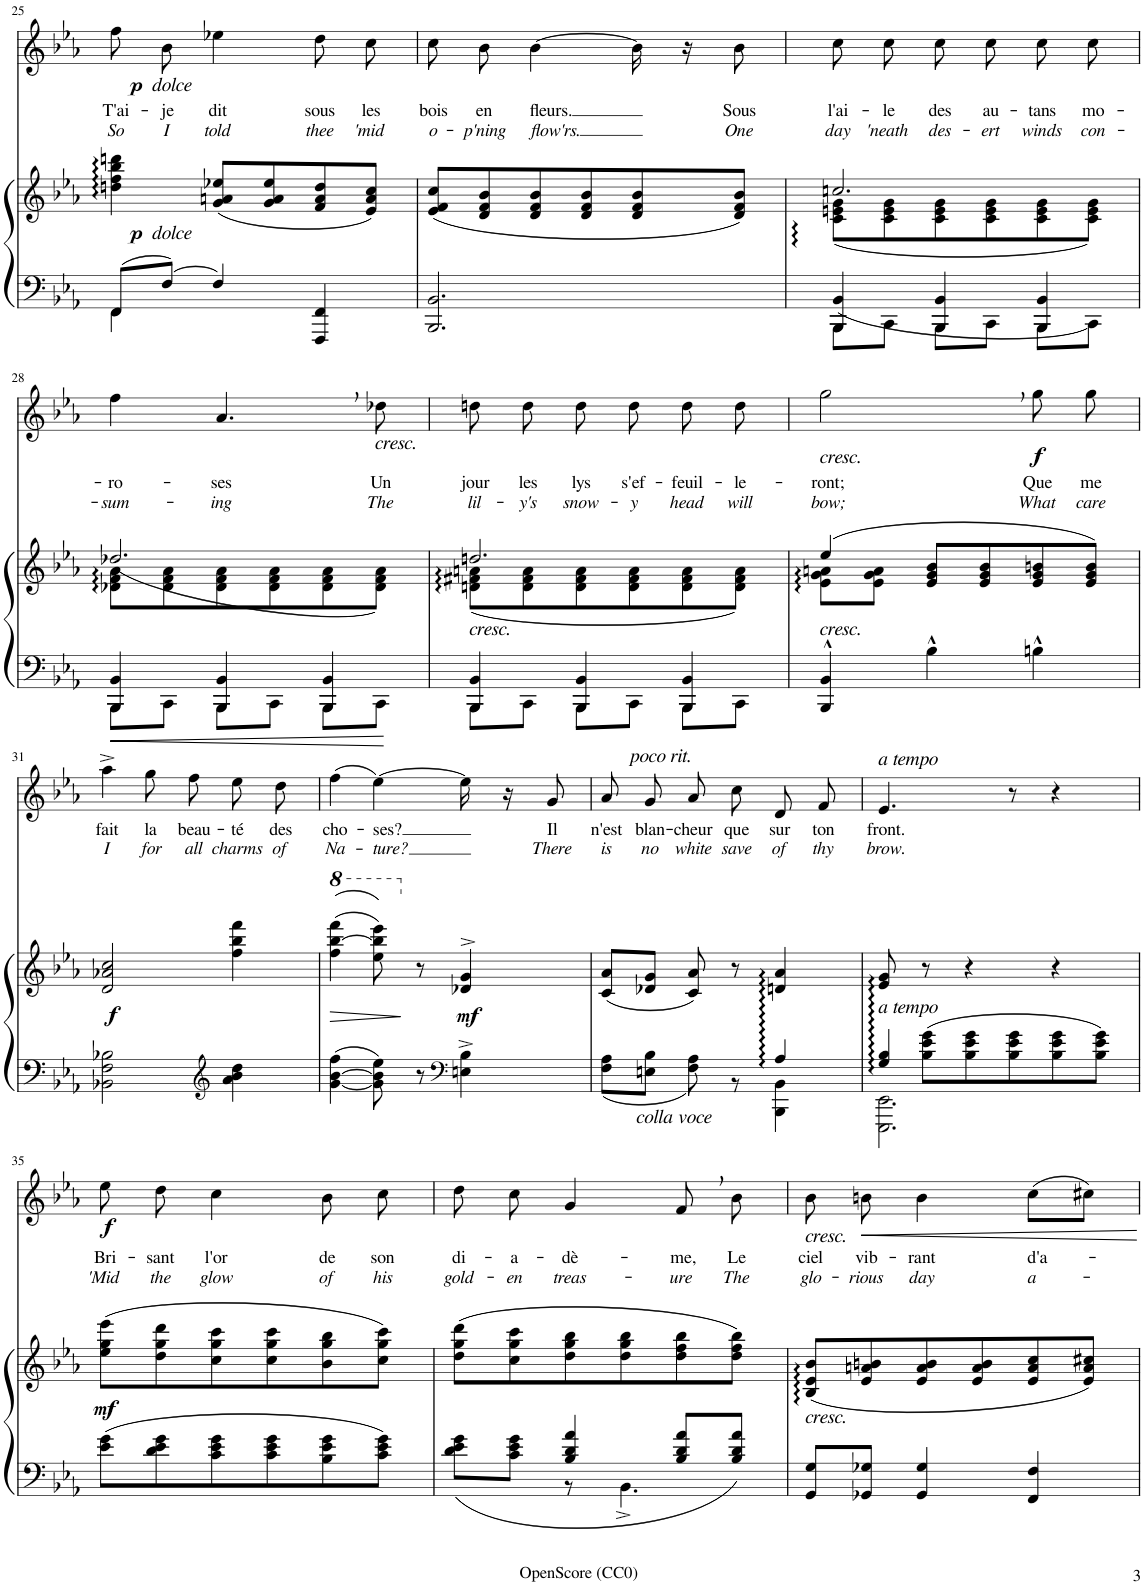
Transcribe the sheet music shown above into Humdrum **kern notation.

**kern	**kern	**dynam	**kern	**text	**text	**dynam
*part2	*part2	*part2	*part1	*part1	*part1	*part1
*staff3	*staff2	*staff2/3	*staff1	*staff1	*staff1	*staff1
*I"Piano	*	*	*I"Voice	*	*	*
*I'Pno	*	*	*	*	*	*
!!LO:PB:g=z
*clefF4	*clefG2	*	*clefG2	*	*	*
*k[b-e-a-]	*k[b-e-a-]	*	*k[b-e-a-]	*	*	*
*M3/4	*M3/4	*	*M3/4	*	*	*
=25	=25	=25	=25	=25	=25	=25
*^	*	*	*	*	*	*
!	!	!	!LO:DY:b	!	!LO:LY:b	!LO:LY:b	!
!	!	!	!LO:DY:n=1:b	!	!	!	!LO:DY:b
!	!	!	!	!	!	!	!LO:DY:n=1:b
8FF/L	4FF\	4ddn\ 4ff\ 4bb-\ 4dddn\	p other-dynamics	8ff\	T'ai-	So	p other-dynamics
!	!	!	!	!	!LO:LY:b	!LO:LY:b	!
[8F/J	.	.	.	8b-\	-je	I	.
!	!	!	!	!	!LO:LY:b	!LO:LY:b	!
4F/]	2ryy	(8g/ 8an/ 8ee-X/L	.	4ee-X\	dit	told	.
.	.	8g/ 8a/ 8ee-/	.	.	.	.	.
!	!	!	!	!	!LO:LY:b	!LO:LY:b	!
4FFF/ 4FF/	.	8f/ 8a/ 8dd/	.	8dd\	sous	thee	.
!	!	!	!	!	!LO:LY:b	!LO:LY:b	!
.	.	8e-/ 8a/ 8cc/J)	.	8cc\	les	'mid	.
*v	*v	*	*	*	*	*	*
=26	=26	=26	=26	=26	=26	=26
!	!	!	!	!LO:LY:b	!LO:LY:b	!
2.BBB-/ 2.BB-/	(8e-/ 8f/ 8cc/L	.	8cc\	bois	o-	.
!	!	!	!	!LO:LY:b	!LO:LY:b	!
.	8d/ 8f/ 8b-/	.	8b-\	en	-p'ning	.
!	!	!	!	!LO:LY:b	!LO:LY:b	!
.	8d/ 8f/ 8b-/	.	[4b-\	fleurs.	flow'rs.	.
.	8d/ 8f/ 8b-/	.	.	.	.	.
.	8d/ 8f/ 8b-/	.	16b-\]	.	.	.
.	.	.	16r	.	.	.
!	!	!	!	!LO:LY:b	!LO:LY:b	!
.	8d/ 8f/ 8b-/J)	.	8b-\	Sous	One	.
=27	=27	=27	=27	=27	=27	=27
*^	*^	*	*	*	*	*
!	!	!	!	!	!	!LO:LY:b	!LO:LY:b	!
4BBB-/ 4BB-/	8BBB-\L	2.ccn/	(8c\ 8en\ 8g\L	.	8cc\	l'ai-	day	.
!	!	!	!	!	!	!LO:LY:b	!LO:LY:b	!
.	8CC\J	.	8c\ 8e\ 8g\	.	8cc\	-le	'neath	.
!	!	!	!	!	!	!LO:LY:b	!LO:LY:b	!
4BBB-/ 4BB-/	8BBB-\L	.	8c\ 8e\ 8g\	.	8cc\	des	des-	.
!	!	!	!	!	!	!LO:LY:b	!LO:LY:b	!
.	8CC\J	.	8c\ 8e\ 8g\	.	8cc\	au-	-ert	.
!	!	!	!	!	!	!LO:LY:b	!LO:LY:b	!
4BBB-/ 4BB-/	8BBB-\L	.	8c\ 8e\ 8g\	.	8cc\	-tans	winds	.
!	!	!	!	!	!	!LO:LY:b	!LO:LY:b	!
.	8CC\J	.	8c\ 8e\ 8g\J)	.	8cc\	mo-	con-	.
!!LO:LB:g=z
=28	=28	=28	=28	=28	=28	=28	=28	=28
!	!	!	!	!	!	!LO:LY:b	!LO:LY:b	!
4BBB-/ 4BB-/	8BBB-\L	(2.dd-X/	8d-X\ 8f\ 8a-\L	.	4ff\	-ro-	-sum-	.
.	8CC\J	.	8d-\ 8f\ 8a-\	.	.	.	.	.
!	!	!	!	!	!	!LO:LY:b	!LO:LY:b	!
4BBB-/ 4BB-/	8BBB-\L	.	8d-\ 8f\ 8a-\	.	4.a-,/	-ses	-ing	.
.	8CC\J	.	8d-\ 8f\ 8a-\	.	.	.	.	.
4BBB-/ 4BB-/	8BBB-\L	.	8d-\ 8f\ 8a-\	.	.	.	.	.
!	!	!	!	!	!LO:TX:b:i:t=cresc.	!	!	!
!	!	!	!	!	!	!LO:LY:b	!LO:LY:b	!
.	8CC\J	.	8d-\ 8f\ 8a-\J)	.	8dd-X\	Un	The	.
=29	=29	=29	=29	=29	=29	=29	=29	=29
!	!	!LO:TX:b:i:t=cresc.	!	!	!	!	!	!
!	!	!	!	!	!	!LO:LY:b	!LO:LY:b	!
4BBB-/ 4BB-/	8BBB-\L	2.ddn/	(8dn\ 8f#X\ 8an\L	.	8ddn\	jour	lil-	.
!	!	!	!	!	!	!LO:LY:b	!LO:LY:b	!
.	8CC\J	.	8d\ 8f#\ 8a\	.	8dd\	les	-y's	.
!	!	!	!	!	!	!LO:LY:b	!LO:LY:b	!
4BBB-/ 4BB-/	8BBB-\L	.	8d\ 8f#\ 8a\	.	8dd\	lys	snow-	.
!	!	!	!	!	!	!LO:LY:b	!LO:LY:b	!
.	8CC\J	.	8d\ 8f#\ 8a\	.	8dd\	s'ef-	-y	.
!	!	!	!	!	!	!LO:LY:b	!LO:LY:b	!
4BBB-/ 4BB-/	8BBB-\L	.	8d\ 8f#\ 8a\	.	8dd\	-feuil-	head	.
!	!	!	!	!	!	!LO:LY:b	!LO:LY:b	!
.	8CC\J	.	8d\ 8f#\ 8a\J)	.	8dd\	-le-	will	.
=30	=30	=30	=30	=30	=30	=30	=30	=30
!	!	!	!	!	!LO:TX:b:i:t=cresc.	!	!	!
!	!	!LO:TX:b:i:t=cresc.	!	!	!	!	!	!
!	!	!	!	!	!	!LO:LY:b	!LO:LY:b	!
*v	*v	*	*	*	*	*	*	*
4BBB-/^^ 4BB-/^^	(4ee-/	8e-\ 8g\ 8an\L	.	2gg,\	-ront;	bow;	.
.	.	8e-\ 8g\ 8a\J	.	.	.	.	.
4B-^^\	8e-/ 8g/ 8b-/L	2ryy	.	.	.	.	.
.	8e-/ 8g/ 8b-/	.	.	.	.	.	.
!	!	!	!	!	!LO:LY:b	!LO:LY:b	!LO:DY:b
4Bn^^\	8e-/ 8g/ 8bn/	.	.	8gg\	Que	What	f
!	!	!	!	!	!LO:LY:b	!LO:LY:b	!
.	8e-/ 8g/ 8b/J)	.	.	8gg\	me	care	.
*	*v	*v	*	*	*	*	*
!!LO:LB:g=z
=31	=31	=31	=31	=31	=31	=31
!	!	!LO:DY:b	!	!LO:LY:b	!LO:LY:b	!
2BB-X\ 2F\ 2B-X\	2d/ 2a-X/ 2cc/	f	4aa-^\	fait	I	.
!	!	!	!	!LO:LY:b	!LO:LY:b	!
.	.	.	8gg\	la	for	.
!	!	!	!	!LO:LY:b	!LO:LY:b	!
.	.	.	8ff\	beau-	all	.
*clefG2	*	*	*	*	*	*
!	!	!	!	!LO:LY:b	!LO:LY:b	!
4a-\ 4b-\ 4dd\	4ff\ 4bb-\ 4fff\	.	8ee-\	-té	charms	.
!	!	!	!	!LO:LY:b	!LO:LY:b	!
.	.	.	8dd\	des	of	.
=32	=32	=32	=32	=32	=32	=32
!	!	!LO:HP:b	!	!LO:LY:b	!LO:LY:b	!
[4g\ [4b-\ 4ff\	((4fff\ [4bbb-\ 4ffff\	>	(4ff\	cho-	Na-	.
*	*8va	*	*	*	*	*
!	!	!	!	!LO:LY:b	!LO:LY:b	!
8g\] 8b-\] 8ee-\	8eee-\ 8bbb-\] 8eeee-\))	.	[4ee-\)	-ses?	-ture?	.
*	*X8va	*	*	*	*	*
8r	8r	]	.	.	.	.
*clefF4	*	*	*	*	*	*
!	!	!LO:DY:b	!	!	!	!
4En\^ 4B-\^	4d-X/^> 4g/^>	mf	16ee-\]	.	.	.
.	.	.	16r	.	.	.
!	!	!	!	!LO:LY:b	!LO:LY:b	!
.	.	.	8g/	Il	There	.
=33	=33	=33	=33	=33	=33	=33
*^	*	*	*	*	*	*
!	!	!	!	!	!LO:LY:b	!LO:LY:b	!
2ryy	8F\ 8A-\L	(8c/ 8a-/L	.	8a-/	n'est	is	.
!	!	!	!	!LO:TX:a:i:t=poco rit.	!	!	!
!	!LO:TX:b:i:t=colla voce	!	!	!	!	!	!
!	!	!	!	!	!LO:LY:b	!LO:LY:b	!
.	8En\ 8B-\J	8d-X/ 8g/J	.	8g/	blan-	no	.
!	!	!	!	!	!LO:LY:b	!LO:LY:b	!
.	8F\ 8A-\	8c/ 8a-/)	.	8a-/	-cheur	white	.
!	!	!	!	!	!LO:LY:b	!LO:LY:b	!
.	8r	8r	.	8cc\	que	save	.
!	!	!	!	!	!LO:LY:b	!LO:LY:b	!
4A-/	4BBB-\ 4BB-\	4dn/ 4a-/	.	8d/	sur	of	.
!	!	!	!	!	!LO:LY:b	!LO:LY:b	!
.	.	.	.	8f/	ton	thy	.
=34	=34	=34	=34	=34	=34	=34	=34
!	!	!	!	!LO:TX:a:i:t=a tempo	!	!	!
!	!	!LO:TX:b:i:t=a tempo	!	!	!	!	!
!	!	!	!	!	!LO:LY:b	!LO:LY:b	!
8G/ 8B-/	2.EEE-\ 2.EE-\	8e-/ 8g/	.	4.e-/	front.	brow.	.
8B-\ 8e-\ 8g\L	.	8r	.	.	.	.	.
8B-\ 8e-\ 8g\	.	4r	.	.	.	.	.
8B-\ 8e-\ 8g\	.	.	.	8r	.	.	.
8B-\ 8e-\ 8g\	.	4r	.	4r	.	.	.
8B-\ 8e-\ 8g\J	.	.	.	.	.	.	.
*v	*v	*	*	*	*	*	*
!!LO:LB:g=z
=35	=35	=35	=35	=35	=35	=35
!	!	!LO:DY:b	!	!LO:LY:b	!LO:LY:b	!LO:DY:b
8e-\ 8g\L	(8ee-\ 8gg\ 8eee-\L	mf	8ee-\	Bri-	'Mid	f
!	!	!	!	!LO:LY:b	!LO:LY:b	!
8d\ 8e-\ 8g\	8dd\ 8gg\ 8ddd\	.	8dd\	-sant	the	.
!	!	!	!	!LO:LY:b	!LO:LY:b	!
8c\ 8e-\ 8g\	8cc\ 8gg\ 8ccc\	.	4cc\	l'or	glow	.
8c\ 8e-\ 8g\	8cc\ 8gg\ 8ccc\	.	.	.	.	.
!	!	!	!	!LO:LY:b	!LO:LY:b	!
8B-\ 8e-\ 8g\	8b-\ 8gg\ 8bb-\	.	8b-\	de	of	.
!	!	!	!	!LO:LY:b	!LO:LY:b	!
8c\ 8e-\ 8g\J	8cc\ 8gg\ 8ccc\J)	.	8cc\	son	his	.
=36	=36	=36	=36	=36	=36	=36
*^	*	*	*	*	*	*
!	!	!	!	!	!LO:LY:b	!LO:LY:b	!
4ryy	(8d\ 8e-\ 8g\L	(8dd\ 8gg\ 8ddd\L	.	8dd\	di-	gold-	.
!	!	!	!	!	!LO:LY:b	!LO:LY:b	!
.	8c\ 8e-\ 8g\J	8cc\ 8gg\ 8ccc\	.	8cc\	-a-	-en	.
!	!	!	!	!	!LO:LY:b	!LO:LY:b	!
4B-/ 4d/ 4a-/	8r	8dd\ 8gg\ 8bb-\	.	4g/	-dè-	treas-	.
.	4.BB-^\	8dd\ 8gg\ 8bb-\	.	.	.	.	.
!	!	!	!	!	!LO:LY:b	!LO:LY:b	!
8B-/ 8d/ 8a-/L	.	8dd\ 8ff\ 8bb-\	.	8f,/	-me,	-ure	.
!	!	!	!	!	!LO:LY:b	!LO:LY:b	!
8B-/ 8d/ 8a-/J	.	8dd\ 8ff\ 8bb-\J)	.	8b-\	Le	The	.
*v	*v	*	*	*	*	*	*
=37	=37	=37	=37	=37	=37	=37
!	!	!	!LO:TX:b:i:t=cresc.	!	!	!
!	!LO:TX:b:i:t=cresc.	!	!	!	!	!
!	!	!	!	!LO:LY:b	!LO:LY:b	!
8GG/ 8G/L	8B-/ 8e-/ 8b-/L	.	8b-\	ciel	glo-	.
!	!	!	!	!LO:LY:b	!LO:LY:b	!
8GG-X/ 8G-X/J	8e-/ 8an/ 8bn/	.	8bn\	vib-	-rious	.
!	!	!	!	!LO:LY:b	!LO:LY:b	!
4GG-/ 4G-/	8e-/ 8a/ 8b/	.	4b\	-rant	day	.
.	8e-/ 8a/ 8b/	.	.	.	.	.
!	!	!	!	!LO:LY:b	!LO:LY:b	!
4FF/ 4F/	8e-/ 8a/ 8cc/	.	(8cc\L	d'a-	a-	.
.	8e-/ 8a/ 8cc#X/J)	.	8cc#X\J)	.	.	.
=	=	=	=	=	=	=
*-	*-	*-	*-	*-	*-	*-
